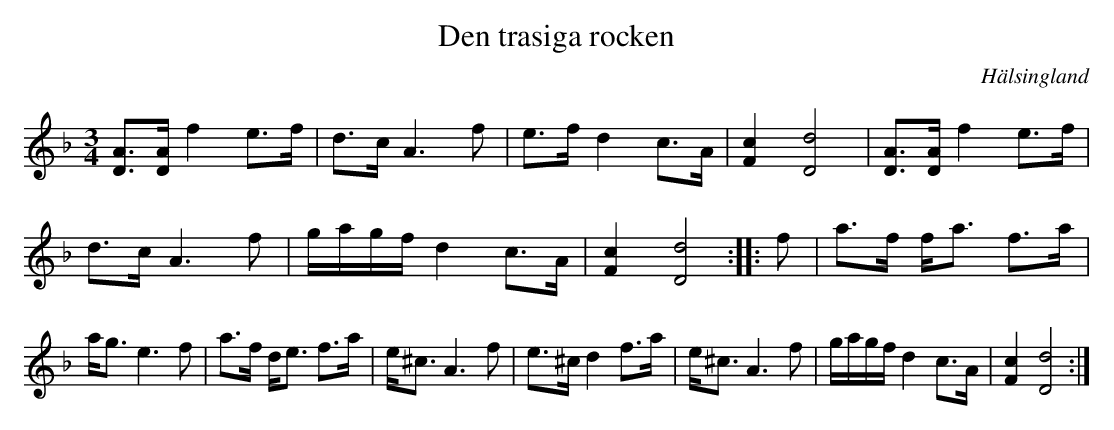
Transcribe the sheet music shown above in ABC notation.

X:1
T: Den trasiga rocken
O:Hälsingland
M:3/4
L:1/8
K:Dm
[AD]>[AD] f2 e>f | d>c A3 f | e>f d2 c>A | [cF]2 [dD]4 | [AD]>[AD] f2 e>f | d>c A3 f | g/a/g/f/ d2 c>A | [cF]2 [dD]4 :| |: f | a>f f<a f>a | a<g e3 f | a>f d<e f>a | e<^c A3 f | e>^c d2 f>a | e<^c A3 f | g/a/g/f/ d2 c>A | [cF]2 [dD]4 :|
